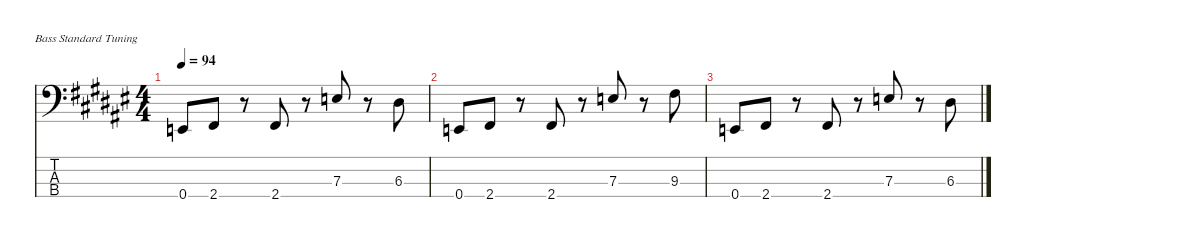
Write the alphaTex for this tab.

\defaultSystemsLayout 4
\hideDynamics
\bracketExtendMode nobrackets
\singleTrackTrackNamePolicy hidden
\multiTrackTrackNamePolicy hidden
\otherSystemsTrackNameOrientation horizontal
\track ("Andy Rourke" "el.bs.") {instrument electricbassfinger}
\staff {score tabs}
\tuning (G2 D2 A1 E1)
\ts (4 4)
\tempo 94
\clef f4
\ks f#
0.4{acc forcenatural}.8{dy f beam Up} 2.4{acc #}.8{beam Up} r.8{beam Up} 2.4{acc #}.8{beam Up} r.8{beam Up} 7.3{acc forcenatural}.8{beam Down} r.8{beam Down} 6.3{acc #}.8{beam Down} |
0.4{acc forcenatural}.8{beam Up} 2.4{acc #}.8{beam Up} r.8{beam Up} 2.4{acc #}.8{beam Up} r.8{beam Up} 7.3{acc forcenatural}.8{beam Down} r.8{beam Down} 9.3{acc #}.8{beam Down} |
0.4{acc forcenatural}.8{beam Up} 2.4{acc #}.8{beam Up} r.8{beam Up} 2.4{acc #}.8{beam Up} r.8{beam Up} 7.3{acc forcenatural}.8{beam Down} r.8{beam Down} 6.3{acc #}.8{beam Down}
